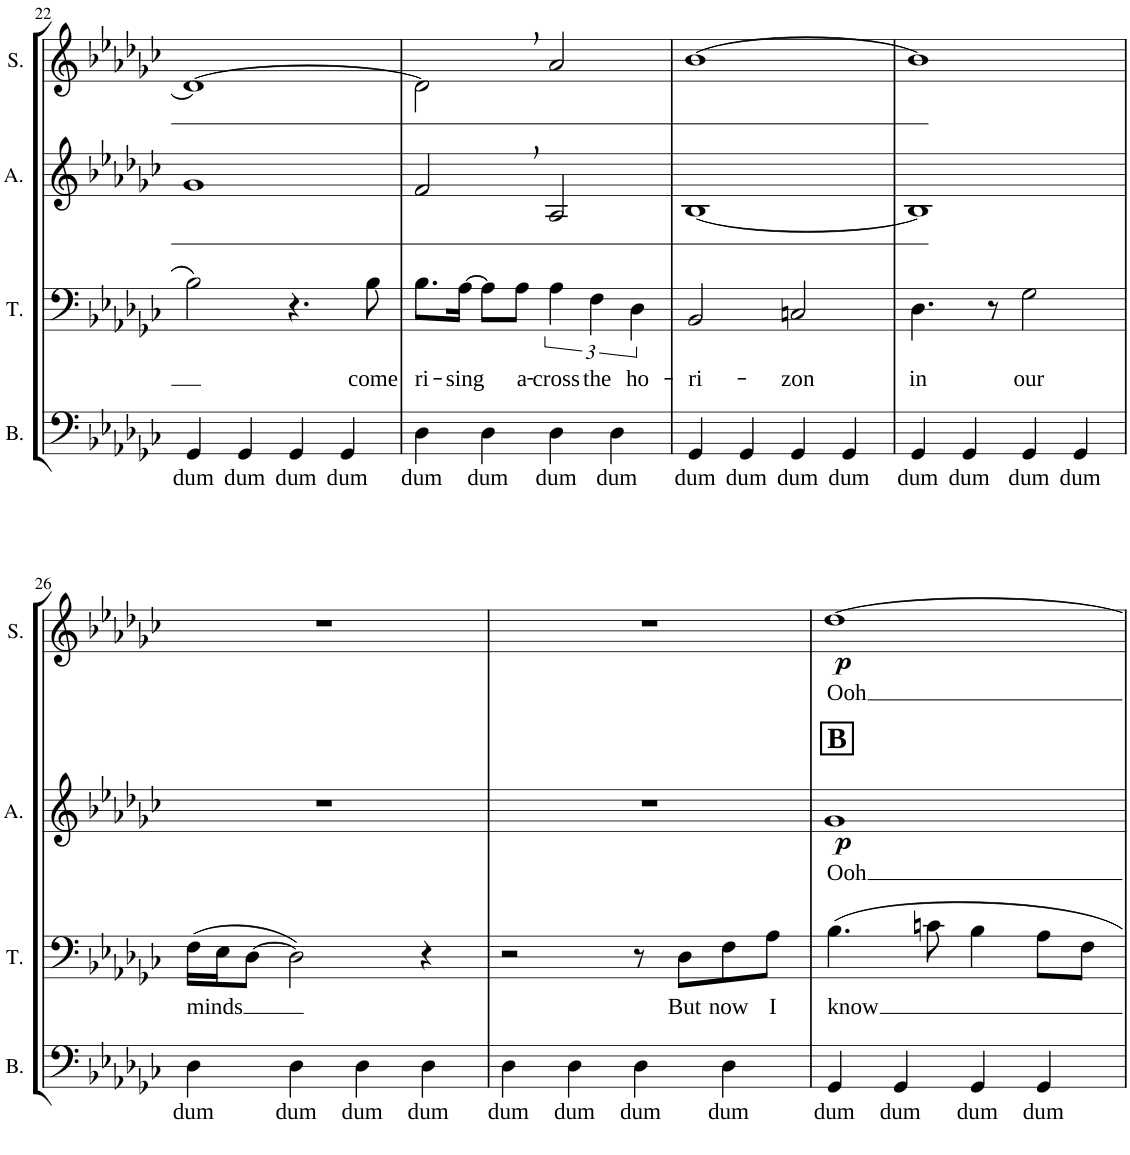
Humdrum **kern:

**kern	**text	**kern	**text	**kern	**text	**dynam	**kern	**text	**dynam
*part4	*part4	*part3	*part3	*part2	*part2	*part2	*part1	*part1	*part1
*staff4	*staff4	*staff3	*staff3	*staff2	*staff2	*staff2	*staff1	*staff1	*staff1
*I"Bass	*	*I"Tenor	*	*I"Alto	*	*	*I"Soprano	*	*
*I'B.	*	*I'T.	*	*I'A.	*	*	*I'S.	*	*
!!LO:PB:g=z
*clefF4	*	*clefF4	*	*clefG2	*	*	*clefG2	*	*
*k[b-e-a-d-g-c-]	*	*k[b-e-a-d-g-c-]	*	*k[b-e-a-d-g-c-]	*	*	*k[b-e-a-d-g-c-]	*	*
*M4/4	*	*M4/4	*	*M4/4	*	*	*M4/4	*	*
=22	=22	=22	=22	=22	=22	=22	=22	=22	=22
!	!LO:LY:b	!	!	!	!	!	!	!	!
4GG-/	dum	2B-\	.	1g-	.	.	1d-_	.	.
!	!LO:LY:b	!	!	!	!	!	!	!	!
4GG-/	dum	.	.	.	.	.	.	.	.
!	!LO:LY:b	!	!	!	!	!	!	!	!
4GG-/	dum	4.r	.	.	.	.	.	.	.
!	!LO:LY:b	!	!	!	!	!	!	!	!
4GG-/	dum	.	.	.	.	.	.	.	.
!	!	!	!LO:LY:b	!	!	!	!	!	!
.	.	8B-\	come	.	.	.	.	.	.
=23	=23	=23	=23	=23	=23	=23	=23	=23	=23
!	!LO:LY:b	!	!LO:LY:b	!	!	!	!	!	!
4D-\	dum	8.B-\L	ri-	2f,/	.	.	2d-,\]	.	.
!	!	!	!LO:LY:b	!	!	!	!	!	!
.	.	[16A-\Jk	-sing	.	.	.	.	.	.
!	!LO:LY:b	!	!	!	!	!	!	!	!
4D-\	dum	8A-\L]	.	.	.	.	.	.	.
!	!	!	!LO:LY:b	!	!	!	!	!	!
.	.	8A-\J	a-	.	.	.	.	.	.
!	!LO:LY:b	!	!LO:LY:b	!	!	!	!	!	!
4D-\	dum	6A-\	-cross	2A-/	.	.	2a-/	.	.
!	!	!	!LO:LY:b	!	!	!	!	!	!
.	.	6F\	the	.	.	.	.	.	.
!	!LO:LY:b	!	!	!	!	!	!	!	!
4D-\	dum	.	.	.	.	.	.	.	.
!	!	!	!LO:LY:b	!	!	!	!	!	!
.	.	6D-\	ho-	.	.	.	.	.	.
=24	=24	=24	=24	=24	=24	=24	=24	=24	=24
!	!LO:LY:b	!	!LO:LY:b	!	!	!	!	!	!
4GG-/	dum	2BB-/	-ri-	[1B-	.	.	[1b-	.	.
!	!LO:LY:b	!	!	!	!	!	!	!	!
4GG-/	dum	.	.	.	.	.	.	.	.
!	!LO:LY:b	!	!LO:LY:b	!	!	!	!	!	!
4GG-/	dum	2Cn/	-zon	.	.	.	.	.	.
!	!LO:LY:b	!	!	!	!	!	!	!	!
4GG-/	dum	.	.	.	.	.	.	.	.
=25	=25	=25	=25	=25	=25	=25	=25	=25	=25
!	!LO:LY:b	!	!LO:LY:b	!	!	!	!	!	!
4GG-/	dum	4.D-\	in	1B-]	.	.	1b-]	.	.
!	!LO:LY:b	!	!	!	!	!	!	!	!
4GG-/	dum	.	.	.	.	.	.	.	.
.	.	8r	.	.	.	.	.	.	.
!	!LO:LY:b	!	!LO:LY:b	!	!	!	!	!	!
4GG-/	dum	2G-\	our	.	.	.	.	.	.
!	!LO:LY:b	!	!	!	!	!	!	!	!
4GG-/	dum	.	.	.	.	.	.	.	.
!!LO:LB:g=z
=26	=26	=26	=26	=26	=26	=26	=26	=26	=26
!	!LO:LY:b	!	!LO:LY:b	!	!	!	!	!	!
4D-\	dum	(16F\LL	-minds	1r	.	.	1r	.	.
.	.	16E-\J	.	.	.	.	.	.	.
.	.	[8D-\J	.	.	.	.	.	.	.
!	!LO:LY:b	!	!	!	!	!	!	!	!
4D-\	dum	2D-\])	.	.	.	.	.	.	.
!	!LO:LY:b	!	!	!	!	!	!	!	!
4D-\	dum	.	.	.	.	.	.	.	.
!	!LO:LY:b	!	!	!	!	!	!	!	!
4D-\	dum	4r	.	.	.	.	.	.	.
=27	=27	=27	=27	=27	=27	=27	=27	=27	=27
!	!LO:LY:b	!	!	!	!	!	!	!	!
4D-\	dum	2r	.	1r	.	.	1r	.	.
!	!LO:LY:b	!	!	!	!	!	!	!	!
4D-\	dum	.	.	.	.	.	.	.	.
!	!LO:LY:b	!	!	!	!	!	!	!	!
4D-\	dum	8r	.	.	.	.	.	.	.
!	!	!	!LO:LY:b	!	!	!	!	!	!
.	.	8D-\L	But	.	.	.	.	.	.
!	!LO:LY:b	!	!LO:LY:b	!	!	!	!	!	!
4D-\	dum	8F\	now	.	.	.	.	.	.
!	!	!	!LO:LY:b	!	!	!	!	!	!
.	.	8A-\J	I	.	.	.	.	.	.
=28	=28	=28	=28	=28	=28	=28	=28	=28	=28
!	!	!	!	!LO:TX:a:B:t=B	!	!	!	!	!
!	!LO:LY:b	!	!LO:LY:b	!	!LO:LY:b	!LO:DY:b	!	!LO:LY:b	!LO:DY:b
4GG-/	dum	4.B-\	-know	1g-	Ooh	p	[1dd-	Ooh	p
!	!LO:LY:b	!	!	!	!	!	!	!	!
4GG-/	dum	.	.	.	.	.	.	.	.
.	.	8cn\	.	.	.	.	.	.	.
!	!LO:LY:b	!	!	!	!	!	!	!	!
4GG-/	dum	4B-\	.	.	.	.	.	.	.
!	!LO:LY:b	!	!	!	!	!	!	!	!
4GG-/	dum	8A-\L	.	.	.	.	.	.	.
.	.	8F\J	.	.	.	.	.	.	.
=	=	=	=	=	=	=	=	=	=
*-	*-	*-	*-	*-	*-	*-	*-	*-	*-
